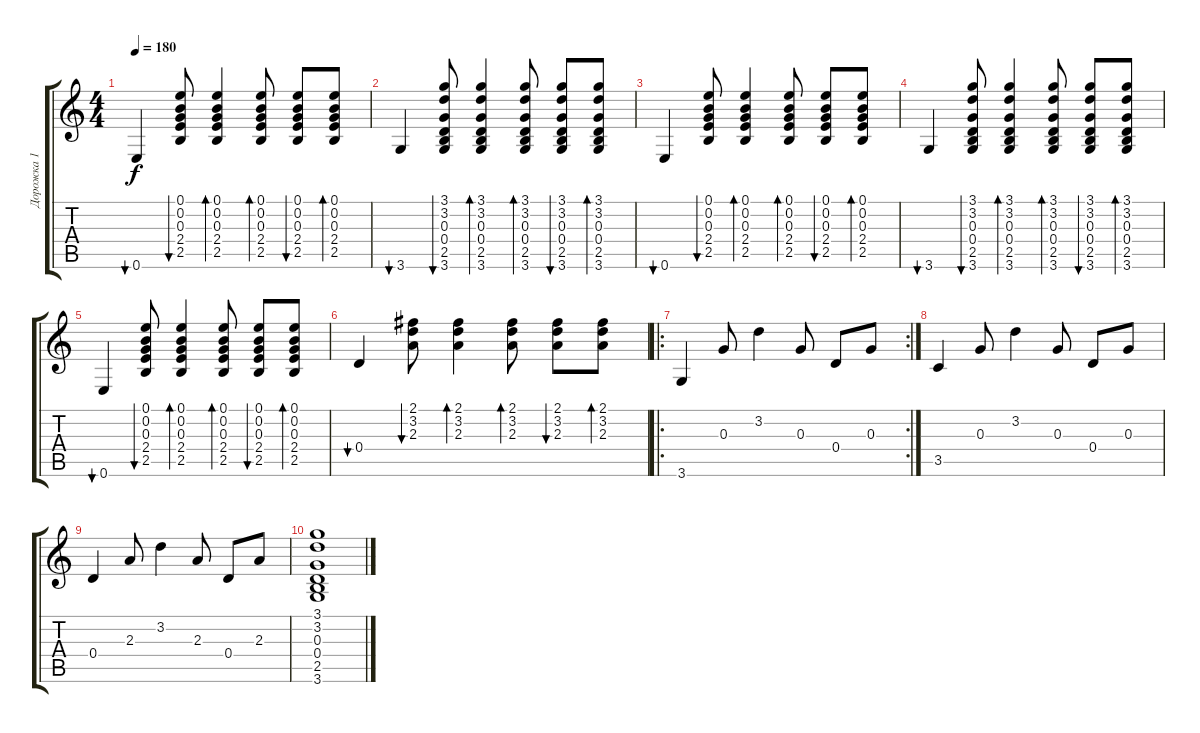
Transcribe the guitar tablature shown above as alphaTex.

\track ("Дорожка 1" "Дорожка 1") {instrument electricguitarclean}
\staff {score tabs}
\tuning (E4 B3 G3 D3 A2 E2) {hide}
\ts (4 4)
\tempo 180
\clef g2
\ks c
0.6.4{bu 30 dy f} (0.1 0.2 0.3 2.4 2.5).8{bu 480} (0.1 0.2 0.3 2.4 2.5).4{bd 30} (0.1 0.2 0.3 2.4 2.5).8{bd 30} (0.1 0.2 0.3 2.4 2.5).8{bu 30} (0.1 0.2 0.3 2.4 2.5).8{bd 30} |
3.6.4{bu 30} (3.1 3.2 0.3 0.4 2.5 3.6).8{bu 30} (3.1 3.2 0.3 0.4 2.5 3.6).4{bd 30} (3.1 3.2 0.3 0.4 2.5 3.6).8{bd 30} (3.1 3.2 0.3 0.4 2.5 3.6).8{bu 30} (3.1 3.2 0.3 0.4 2.5 3.6).8{bd 30} |
0.6.4{bu 30} (0.1 0.2 0.3 2.4 2.5).8{bu 480} (0.1 0.2 0.3 2.4 2.5).4{bd 30} (0.1 0.2 0.3 2.4 2.5).8{bd 30} (0.1 0.2 0.3 2.4 2.5).8{bu 30} (0.1 0.2 0.3 2.4 2.5).8{bd 30} |
3.6.4{bu 30} (3.1 3.2 0.3 0.4 2.5 3.6).8{bu 30} (3.1 3.2 0.3 0.4 2.5 3.6).4{bd 30} (3.1 3.2 0.3 0.4 2.5 3.6).8{bd 30} (3.1 3.2 0.3 0.4 2.5 3.6).8{bu 30} (3.1 3.2 0.3 0.4 2.5 3.6).8{bd 30} |
0.6.4{bu 30} (0.1 0.2 0.3 2.4 2.5).8{bu 480} (0.1 0.2 0.3 2.4 2.5).4{bd 30} (0.1 0.2 0.3 2.4 2.5).8{bd 30} (0.1 0.2 0.3 2.4 2.5).8{bu 30} (0.1 0.2 0.3 2.4 2.5).8{bd 30} |
0.4.4{bu 30} (2.1 3.2 2.3).8{bu 30} (2.1 3.2 2.3).4{bd 30} (2.1 3.2 2.3).8{bd 30} (2.1 3.2 2.3).8{bu 30} (2.1 3.2 2.3).8{bd 30} |
\ro
\rc 2
3.6.4 0.3.8 3.2.4 0.3.8 0.4.8 0.3.8 |
3.5.4 0.3.8 3.2.4 0.3.8 0.4.8 0.3.8 |
0.4.4 2.3.8 3.2.4 2.3.8 0.4.8 2.3.8 |
(3.1 3.2 0.3 0.4 2.5 3.6).1
